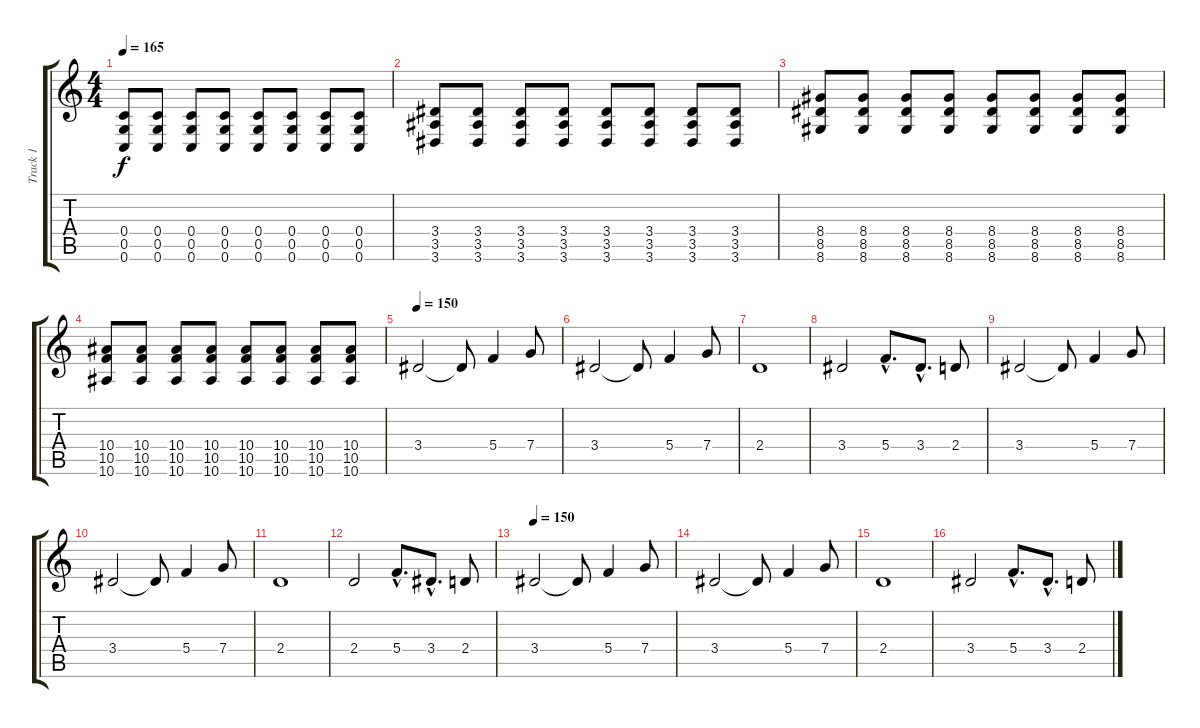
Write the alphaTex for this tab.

\track ("Track 1" "Track 1") {instrument distortionguitar}
\staff {score tabs}
\tuning (D4 A3 F3 C3 G2 C2) {hide}
\ts (4 4)
\tempo 165
\clef g2
\ks c
(0.4 0.5 0.6).8{dy f} (0.4 0.5 0.6).8 (0.4 0.5 0.6).8 (0.4 0.5 0.6).8 (0.4 0.5 0.6).8 (0.4 0.5 0.6).8 (0.4 0.5 0.6).8 (0.4 0.5 0.6).8 |
(3.4 3.5 3.6).8 (3.4 3.5 3.6).8 (3.4 3.5 3.6).8 (3.4 3.5 3.6).8 (3.4 3.5 3.6).8 (3.4 3.5 3.6).8 (3.4 3.5 3.6).8 (3.4 3.5 3.6).8 |
(8.4 8.5 8.6).8 (8.4 8.5 8.6).8 (8.4 8.5 8.6).8 (8.4 8.5 8.6).8 (8.4 8.5 8.6).8 (8.4 8.5 8.6).8 (8.4 8.5 8.6).8 (8.4 8.5 8.6).8 |
(10.4 10.5 10.6).8 (10.4 10.5 10.6).8 (10.4 10.5 10.6).8 (10.4 10.5 10.6).8 (10.4 10.5 10.6).8 (10.4 10.5 10.6).8 (10.4 10.5 10.6).8 (10.4 10.5 10.6).8 |
\tempo 150
3.4.2 3.4{t}.8 5.4.4 7.4.8 |
3.4.2 3.4{t}.8 5.4.4 7.4.8 |
2.4.1 |
3.4.2 5.4{hac}.8{d} 3.4{hac}.8{d} 2.4.8 |
3.4.2 3.4{t}.8 5.4.4 7.4.8 |
3.4.2 3.4{t}.8 5.4.4 7.4.8 |
2.4.1 |
2.4.2 5.4{hac}.8{d} 3.4{hac}.8{d} 2.4.8 |
\tempo 150
3.4.2 3.4{t}.8 5.4.4 7.4.8 |
3.4.2 3.4{t}.8 5.4.4 7.4.8 |
2.4.1 |
3.4.2 5.4{hac}.8{d} 3.4{hac}.8{d} 2.4.8
